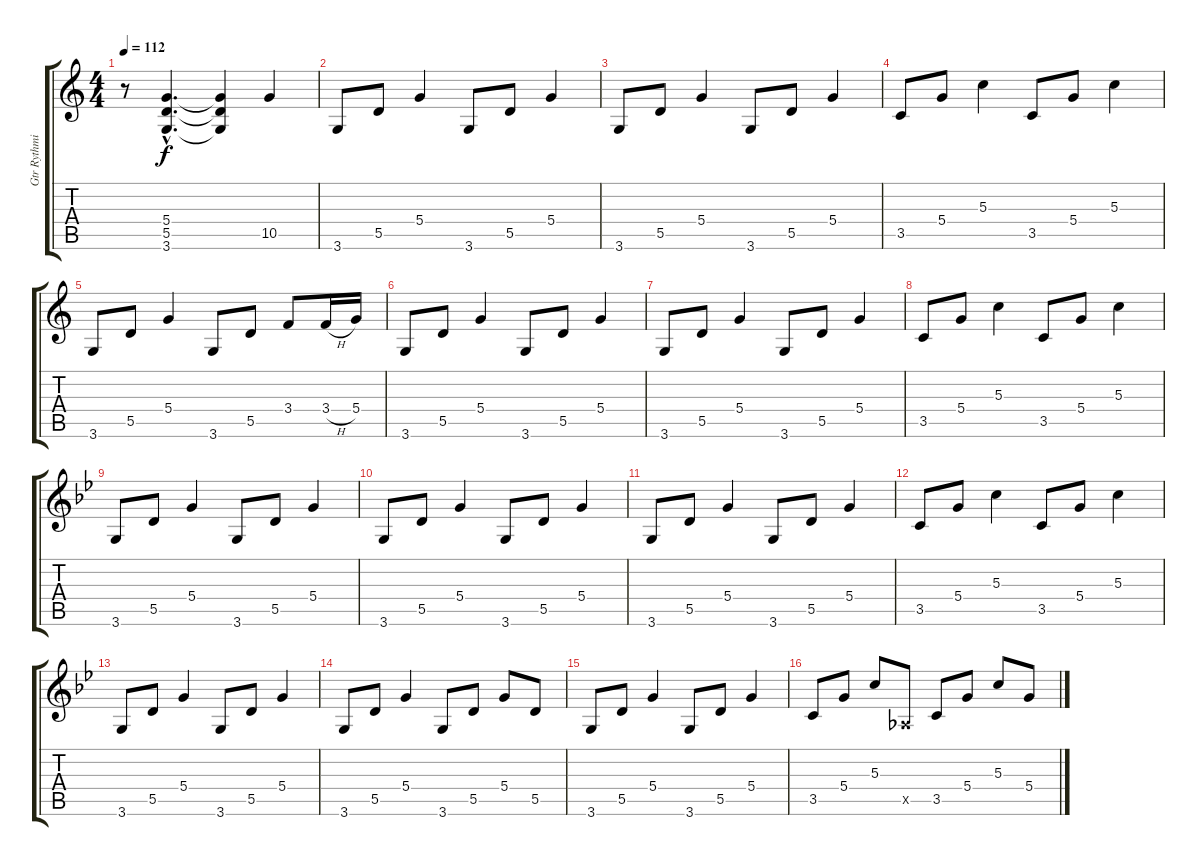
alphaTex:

\track ("Gtr Rythmique" "Gtr Rythmi") {instrument distortionguitar}
\staff {score tabs}
\tuning (E4 B3 G3 D3 A2 E2) {hide}
\ts (4 4)
\tempo 112
\clef g2
\ks c
r.8{dy f instrument distortionguitar} (5.4{hac} 5.5{hac} 3.6{hac}).4{d} (5.4{t} 5.5{t} 3.6{t}).4 10.5.4 |
3.6.8 5.5.8 5.4.4 3.6.8 5.5.8 5.4.4 |
3.6.8 5.5.8 5.4.4 3.6.8 5.5.8 5.4.4 |
3.5.8 5.4.8 5.3.4 3.5.8 5.4.8 5.3.4 |
3.6.8 5.5.8 5.4.4 3.6.8 5.5.8 3.4.8 3.4{h}.16 5.4.16 |
3.6.8 5.5.8 5.4.4 3.6.8 5.5.8 5.4.4 |
3.6.8 5.5.8 5.4.4 3.6.8 5.5.8 5.4.4 |
3.5.8 5.4.8 5.3.4 3.5.8 5.4.8 5.3.4 |
\ks bb
3.6.8 5.5.8 5.4.4 3.6.8 5.5.8 5.4.4 |
3.6.8 5.5.8 5.4.4 3.6.8 5.5.8 5.4.4 |
3.6.8 5.5.8 5.4.4 3.6.8 5.5.8 5.4.4 |
3.5.8 5.4.8 5.3.4 3.5.8 5.4.8 5.3.4 |
3.6.8 5.5.8 5.4.4 3.6.8 5.5.8 5.4.4 |
3.6.8 5.5.8 5.4.4 3.6.8 5.5.8 5.4.8 5.5.8 |
3.6.8 5.5.8 5.4.4 3.6.8 5.5.8 5.4.4 |
3.5.8 5.4.8 5.3.8 -1.5{x}.8 3.5.8 5.4.8 5.3.8 5.4.8
